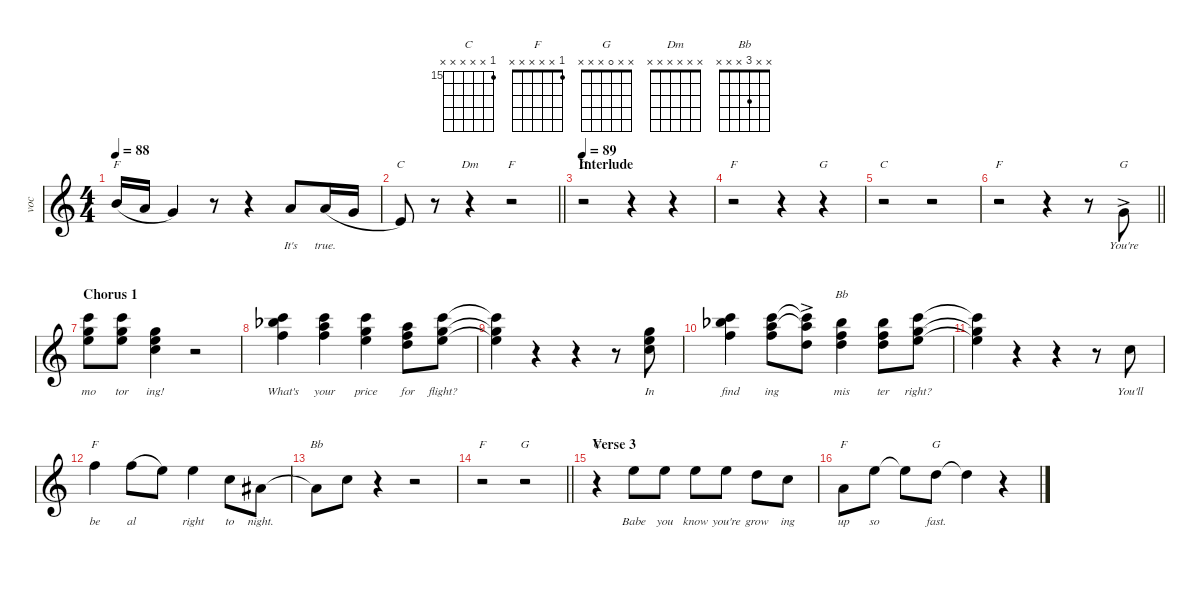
\defaultSystemsLayout 4
\hideDynamics
\bracketExtendMode groupsimilarinstruments
\otherSystemsTrackNameOrientation horizontal
\track ("Vocal" "voc") {instrument flute}
\staff {score}
\tuning (E4 B3 G3 D3 A2 E2)
\displaytranspose 12
\chord ("C" x x x x x x)
\chord ("F" x x x x x x)
\chord ("G" x x x x x x)
\chord ("Dm" x x x x x x)
\chord ("F" x x 2 x x x) {showfingering false}
\chord ("G" x 3 x x x x) {showfingering false}
\chord ("F" x 0 x x x x) {showfingering false}
\chord ("C" x x x 2 x x) {showfingering false}
\chord ("F" 15 x x x x x) {firstfret 15 showfingering false}
\chord ("C" 15 x x x x x) {firstfret 15 showfingering false}
\chord ("G" x x 0 x x x) {showfingering false}
\chord ("Bb" x x x x x x)
\chord ("F" 1 x x x x x) {showfingering false}
\chord ("Bb" x x 3 x x x) {showfingering false}
\ts (4 4)
\tempo 88
\clef g2
\ks c
0.2{t}.16{ch "F" dy mf legatoorigin beam Up} 2.3.16{legatoorigin beam Up} 0.3.4{beam Up} r.8{beam Up} r.4{beam Up} 2.3.8{lyrics (0 "It's") lyrics (1 "") lyrics (2 "") lyrics (3 "") lyrics (4 "") beam Up} 2.3.16{lyrics (0 "true.") lyrics (1 "") lyrics (2 "") lyrics (3 "") lyrics (4 "") legatoorigin beam Up} 0.3.16{legatoorigin beam Up} |
\barLineRight lightlight
2.4.8{ch "C" beam Up} r.8{beam Up} r.4{ch "Dm" beam Up} r.2{ch "F" beam Up} |
\section ("" "Interlude")
\tempo 89
r.2{ch "C" beam Down} r.4{beam Down} r.4{beam Down} |
r.2{ch "F" beam Down} r.4{beam Down} r.4{ch "G" beam Down} |
r.2{ch "C" beam Down} r.2{beam Down} |
\barLineRight lightlight
r.2{ch "F" beam Down} r.4{beam Down} r.8{beam Down} 0.3{ac}.8{ch "G" lyrics (0 "You're") lyrics (1 "") lyrics (2 "") lyrics (3 "") lyrics (4 "") dy ff beam Up} |
\section ("" "Chorus 1")
(0.1 8.2 17.3).8{lyrics (0 "mo") lyrics (1 "") lyrics (2 "") lyrics (3 "") lyrics (4 "") beam Down} (0.1 8.2 17.3).8{lyrics (0 "tor") lyrics (1 "") lyrics (2 "") lyrics (3 "") lyrics (4 "") beam Down} (5.3 5.2 3.1).4{lyrics (0 "ing!") lyrics (1 "") lyrics (2 "") lyrics (3 "") lyrics (4 "") beam Down} r.2{beam Down} |
(1.1 11.2{acc b} 17.3).4{lyrics (0 "What's") lyrics (1 "") lyrics (2 "") lyrics (3 "") lyrics (4 "") beam Down} (1.1 10.2 17.3).4{lyrics (0 "your") lyrics (1 "") lyrics (2 "") lyrics (3 "") lyrics (4 "") beam Down} (5.2 3.1 17.3).4{lyrics (0 "price") lyrics (1 "") lyrics (2 "") lyrics (3 "") lyrics (4 "") beam Down} (3.2 1.1 14.3).8{lyrics (0 "for") lyrics (1 "") lyrics (2 "") lyrics (3 "") lyrics (4 "") beam Down} (0.1 8.2 17.3).8{lyrics (0 "flight?") lyrics (1 "") lyrics (2 "") lyrics (3 "") lyrics (4 "") beam Down} |
(0.1{t} 8.2{t} 17.3{t}).4{beam Down} r.4{beam Down} r.4{beam Down} r.8{beam Down} (10.4 5.2 12.3).8{lyrics (0 "In") lyrics (1 "") lyrics (2 "") lyrics (3 "") lyrics (4 "") beam Down} |
(1.1 11.2{acc b} 17.3).4{lyrics (0 "find") lyrics (1 "") lyrics (2 "") lyrics (3 "") lyrics (4 "") beam Down} (1.1 10.2 17.3).8{lyrics (0 "ing") lyrics (1 "") lyrics (2 "") lyrics (3 "") lyrics (4 "") beam Down} (3.2{ac} 10.2{t} 17.3{t}).8{beam Down} (3.2 1.1 15.3{acc b}).4{ch "Bb" lyrics (0 "mis") lyrics (1 "") lyrics (2 "") lyrics (3 "") lyrics (4 "") beam Down} (3.2 1.1 15.3{acc b}).8{lyrics (0 "ter") lyrics (1 "") lyrics (2 "") lyrics (3 "") lyrics (4 "") beam Down} (0.1 8.2 17.3).8{lyrics (0 "right?") lyrics (1 "") lyrics (2 "") lyrics (3 "") lyrics (4 "") beam Down} |
(0.1{t} 8.2{t} 17.3{t}).4{beam Down} r.4{beam Down} r.4{beam Down} r.8{beam Down} 1.2.8{lyrics (0 "You'll") lyrics (1 "") lyrics (2 "") lyrics (3 "") lyrics (4 "") beam Down} |
1.1.4{ch "F" lyrics (0 "be") lyrics (1 "") lyrics (2 "") lyrics (3 "") lyrics (4 "") beam Down} 1.1.8{lyrics (0 "al") lyrics (1 "") lyrics (2 "") lyrics (3 "") lyrics (4 "") legatoorigin beam Down} 0.1.8{beam Down} 0.1.4{lyrics (0 "right") lyrics (1 "") lyrics (2 "") lyrics (3 "") lyrics (4 "") beam Down} 1.2.8{lyrics (0 "to") lyrics (1 "") lyrics (2 "") lyrics (3 "") lyrics (4 "") beam Down} 3.3{acc #}.8{lyrics (0 "night.") lyrics (1 "") lyrics (2 "") lyrics (3 "") lyrics (4 "") beam Down} |
3.3{t acc #}.8{ch "Bb" beam Down} 1.2.8{beam Down} r.4{beam Down} r.2{beam Down} |
\barLineRight lightlight
r.2{ch "F" beam Down} r.2{ch "G" beam Down} |
\section ("" "Verse 3")
r.4{ch "C" beam Down} 0.1.8{lyrics (0 "Babe") lyrics (1 "") lyrics (2 "") lyrics (3 "") lyrics (4 "") beam Down} 0.1.8{lyrics (0 "you") lyrics (1 "") lyrics (2 "") lyrics (3 "") lyrics (4 "") beam Down} 0.1.8{lyrics (0 "know") lyrics (1 "") lyrics (2 "") lyrics (3 "") lyrics (4 "") beam Down} 0.1.8{lyrics (0 "you're") lyrics (1 "") lyrics (2 "") lyrics (3 "") lyrics (4 "") beam Down} 3.2.8{lyrics (0 "grow") lyrics (1 "") lyrics (2 "") lyrics (3 "") lyrics (4 "") beam Down} 1.2.8{lyrics (0 "ing") lyrics (1 "") lyrics (2 "") lyrics (3 "") lyrics (4 "") beam Down} |
2.3.8{ch "F" lyrics (0 "up") lyrics (1 "") lyrics (2 "") lyrics (3 "") lyrics (4 "") beam Down} 0.1.8{lyrics (0 "so") lyrics (1 "") lyrics (2 "") lyrics (3 "") lyrics (4 "") beam Down} 0.1{t}.8{beam Down} 3.2.8{ch "G" lyrics (0 "fast.") lyrics (1 "") lyrics (2 "") lyrics (3 "") lyrics (4 "") beam Down} 3.2{t}.4{beam Down} r.4{beam Down}
